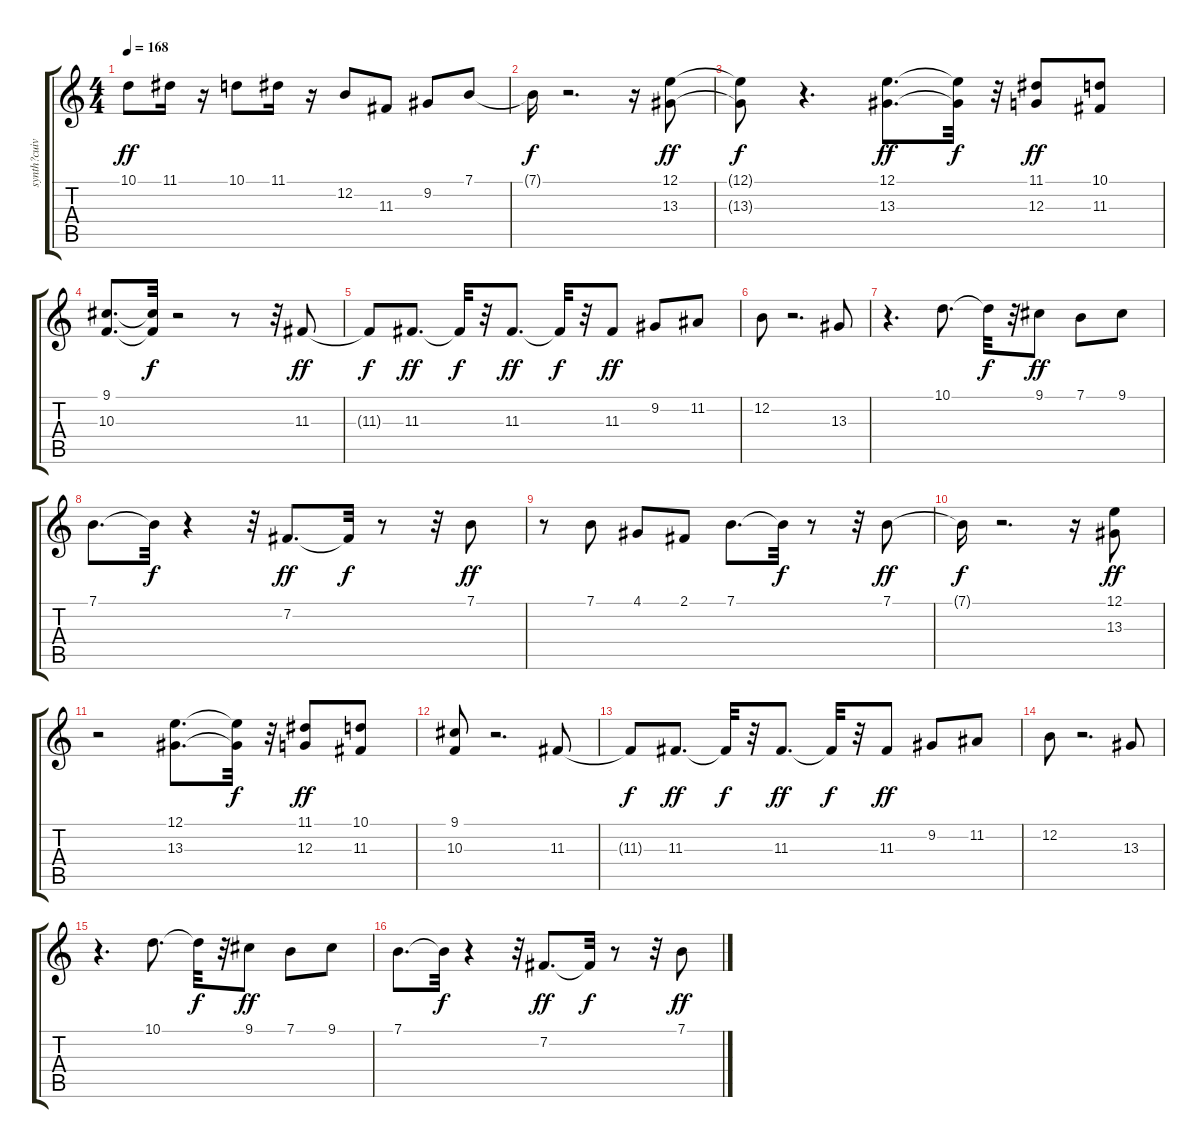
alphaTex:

\track ("synth?cuivres" "synth?cuiv") {instrument brasssection}
\staff {score tabs}
\tuning (E4 B3 G3 D3 A2 E2) {hide}
\ts (4 4)
\tempo 168
\clef g2
\ks c
10.1.8{dy ff} 11.1.16 r.16 10.1.8 11.1.16 r.16 12.2.8 11.3.8 9.2.8 7.1.8 |
7.1{t}.16{dy f} r.2{d} r.16 (12.1 13.3).8{dy ff} |
(12.1{t} 13.3{t}).8{dy f} r.4{d} (12.1 13.3).8{d dy ff} (12.1{t} 13.3{t}).32{dy f} r.32 (11.1 12.3).8{dy ff} (10.1 11.3).8 |
(9.1 10.3).8{d} (9.1{t} 10.3{t}).32{dy f} r.2 r.8 r.32 11.3.8{dy ff} |
11.3{t}.8{dy f} 11.3.8{d dy ff} 11.3{t}.32{dy f} r.32 11.3.8{d dy ff} 11.3{t}.32{dy f} r.32 11.3.8{dy ff} 9.2.8 11.2.8 |
12.2.8 r.2{d} 13.3.8 |
r.4{d} 10.1.8{d} 10.1{t}.32{dy f} r.32 9.1.8{dy ff} 7.1.8 9.1.8 |
7.1.8{d} 7.1{t}.32{dy f} r.4 r.32 7.2.8{d dy ff} 7.2{t}.32{dy f} r.8 r.32 7.1.8{dy ff} |
r.8 7.1.8 4.1.8 2.1.8 7.1.8{d} 7.1{t}.32{dy f} r.8 r.32 7.1.8{dy ff} |
7.1{t}.16{dy f} r.2{d} r.16 (12.1 13.3).8{dy ff} |
r.2 (12.1 13.3).8{d} (12.1{t} 13.3{t}).32{dy f} r.32 (11.1 12.3).8{dy ff} (10.1 11.3).8 |
(9.1 10.3).8 r.2{d} 11.3.8 |
11.3{t}.8{dy f} 11.3.8{d dy ff} 11.3{t}.32{dy f} r.32 11.3.8{d dy ff} 11.3{t}.32{dy f} r.32 11.3.8{dy ff} 9.2.8 11.2.8 |
12.2.8 r.2{d} 13.3.8 |
r.4{d} 10.1.8{d} 10.1{t}.32{dy f} r.32 9.1.8{dy ff} 7.1.8 9.1.8 |
7.1.8{d} 7.1{t}.32{dy f} r.4 r.32 7.2.8{d dy ff} 7.2{t}.32{dy f} r.8 r.32 7.1.8{dy ff}
